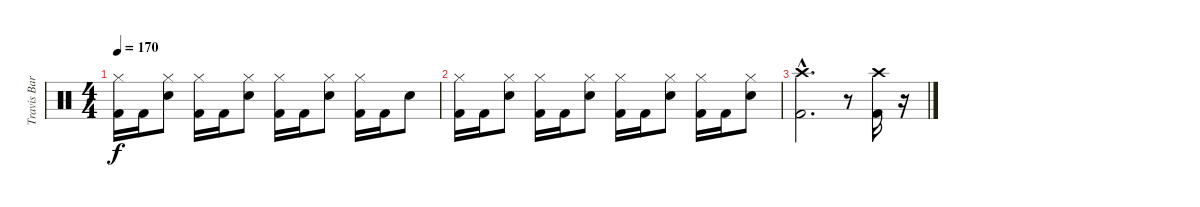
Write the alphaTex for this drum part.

\track ("Travis Barker" "Travis Bar") {instrument percussion}
\staff {score}
\articulation defaults
\ts (4 4)
\tempo 170
\clef neutral
\ks c
("Hi-Hat (closed)" "Kick (hit) 2").16{dy f} "Kick (hit) 2".16 ("Hi-Hat (closed)" "Snare (hit) 2").8 ("Hi-Hat (closed)" "Kick (hit) 2").16 "Kick (hit) 2".16 ("Hi-Hat (closed)" "Snare (hit) 2").8 ("Hi-Hat (closed)" "Kick (hit) 2").16 "Kick (hit) 2".16 ("Hi-Hat (closed)" "Snare (hit) 2").8 ("Hi-Hat (closed)" "Kick (hit) 2").16 "Kick (hit) 2".16 "Snare (hit) 2".8 |
("Hi-Hat (closed)" "Kick (hit) 2").16 "Kick (hit) 2".16 ("Hi-Hat (closed)" "Snare (hit) 2").8 ("Hi-Hat (closed)" "Kick (hit) 2").16 "Kick (hit) 2".16 ("Hi-Hat (closed)" "Snare (hit) 2").8 ("Hi-Hat (closed)" "Kick (hit) 2").16 "Kick (hit) 2".16 ("Hi-Hat (closed)" "Snare (hit) 2").8 ("Hi-Hat (closed)" "Kick (hit) 2").16 "Kick (hit) 2".16 ("Hi-Hat (closed)" "Snare (hit) 2").8 |
("Crash high (hit)"{hac} "Kick (hit) 2"{hac}).2{d} r.8 ("Crash high (hit)" "Kick (hit) 2").16 r.16
